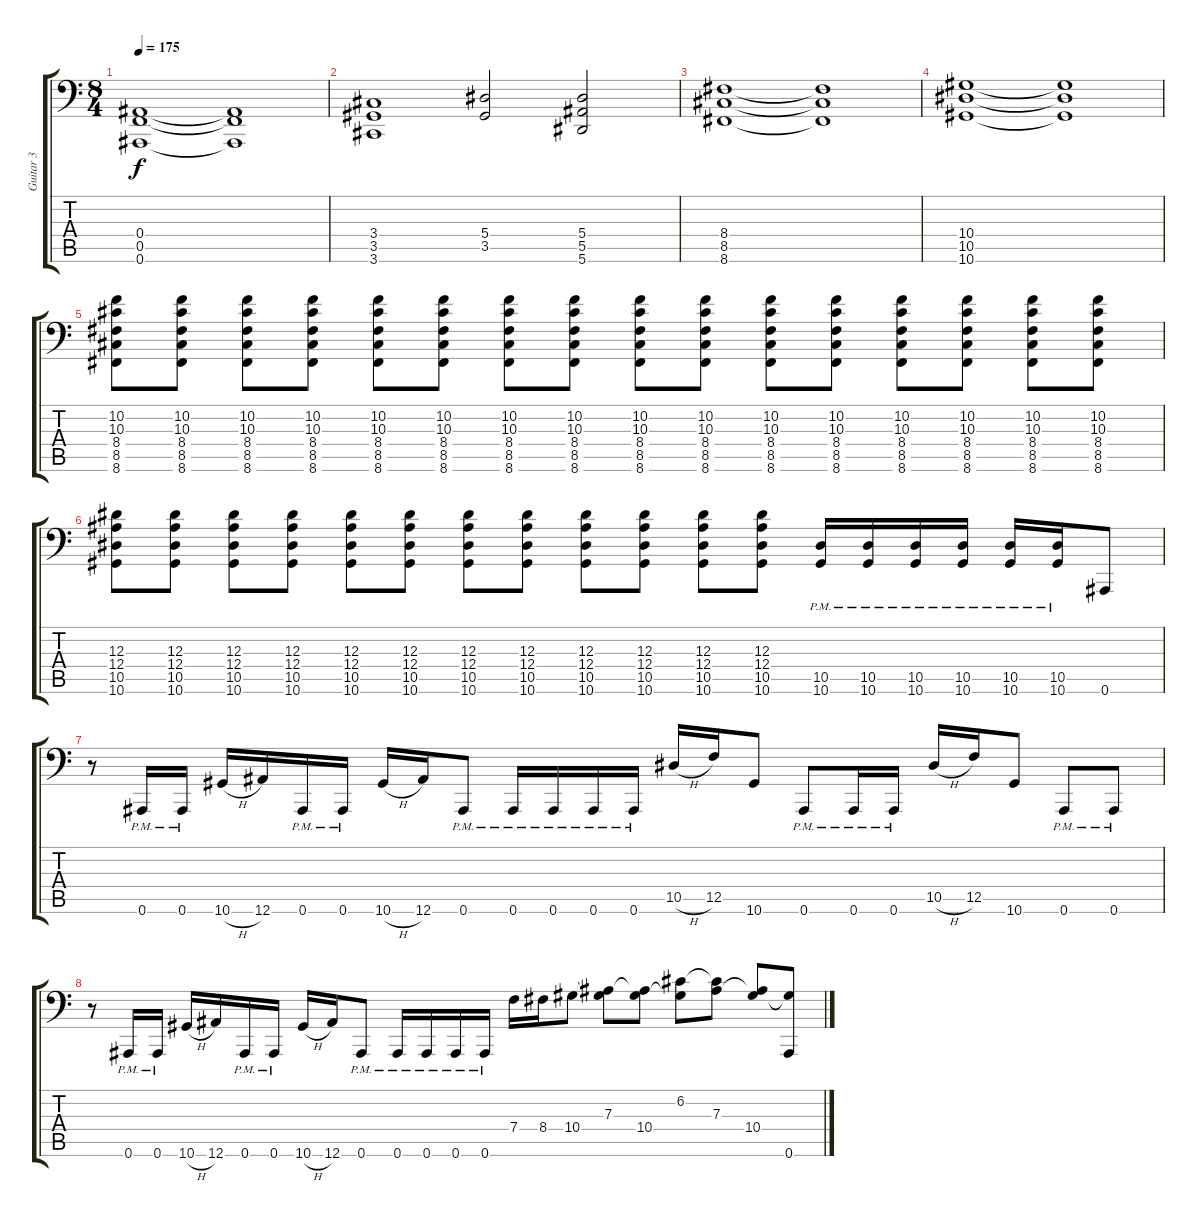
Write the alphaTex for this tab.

\track ("Guitar 3" "Guitar 3") {instrument electricpiano1}
\staff {score tabs}
\tuning (C4 G3 Eb3 Bb2 F2 Bb1) {hide}
\ts (8 4)
\tempo 175
\clef f4
\ks c
(0.4 0.5 0.6).1{dy f} (0.4{t} 0.5{t} 0.6{t}).1 |
(3.4 3.5 3.6).1 (5.4 3.5).2 (5.4 5.5 5.6).2 |
(8.4 8.5 8.6).1 (8.4{t} 8.5{t} 8.6{t}).1 |
(10.4 10.5 10.6).1 (10.4{t} 10.5{t} 10.6{t}).1 |
\section ("" "")
(10.2 10.3 8.4 8.5 8.6).8 (10.2 10.3 8.4 8.5 8.6).8 (10.2 10.3 8.4 8.5 8.6).8 (10.2 10.3 8.4 8.5 8.6).8 (10.2 10.3 8.4 8.5 8.6).8 (10.2 10.3 8.4 8.5 8.6).8 (10.2 10.3 8.4 8.5 8.6).8 (10.2 10.3 8.4 8.5 8.6).8 (10.2 10.3 8.4 8.5 8.6).8 (10.2 10.3 8.4 8.5 8.6).8 (10.2 10.3 8.4 8.5 8.6).8 (10.2 10.3 8.4 8.5 8.6).8 (10.2 10.3 8.4 8.5 8.6).8 (10.2 10.3 8.4 8.5 8.6).8 (10.2 10.3 8.4 8.5 8.6).8 (10.2 10.3 8.4 8.5 8.6).8 |
(12.3 12.4 10.5 10.6).8 (12.3 12.4 10.5 10.6).8 (12.3 12.4 10.5 10.6).8 (12.3 12.4 10.5 10.6).8 (12.3 12.4 10.5 10.6).8 (12.3 12.4 10.5 10.6).8 (12.3 12.4 10.5 10.6).8 (12.3 12.4 10.5 10.6).8 (12.3 12.4 10.5 10.6).8 (12.3 12.4 10.5 10.6).8 (12.3 12.4 10.5 10.6).8 (12.3 12.4 10.5 10.6).8 (10.5{pm} 10.6{pm}).16 (10.5{pm} 10.6{pm}).16 (10.5{pm} 10.6{pm}).16 (10.5{pm} 10.6{pm}).16 (10.5{pm} 10.6{pm}).16 (10.5{pm} 10.6{pm}).16 0.6.8 |
r.8 0.6{pm}.16 0.6{pm}.16 10.6{h}.16 12.6.16 0.6{pm}.16 0.6{pm}.16 10.6{h}.16 12.6.16 0.6{pm}.8 0.6{pm}.16 0.6{pm}.16 0.6{pm}.16 0.6{pm}.16 10.5{h}.16 12.5.16 10.6.8 0.6{pm}.8 0.6{pm}.16 0.6{pm}.16 10.5{h}.16 12.5.16 10.6.8 0.6{pm}.8 0.6{pm}.8 |
r.8 0.6{pm}.16 0.6{pm}.16 10.6{h}.16 12.6.16 0.6{pm}.16 0.6{pm}.16 10.6{h}.16 12.6.16 0.6{pm}.8 0.6{pm}.16 0.6{pm}.16 0.6{pm}.16 0.6{pm}.16 7.4.16 8.4.16 10.4.8 (7.3 10.4{t}).8 (7.3{t} 10.4).8 (6.2 10.4{t}).8 (6.2{t} 7.3).8 (7.3{t} 10.4).8 (10.4{t} 0.6).8
